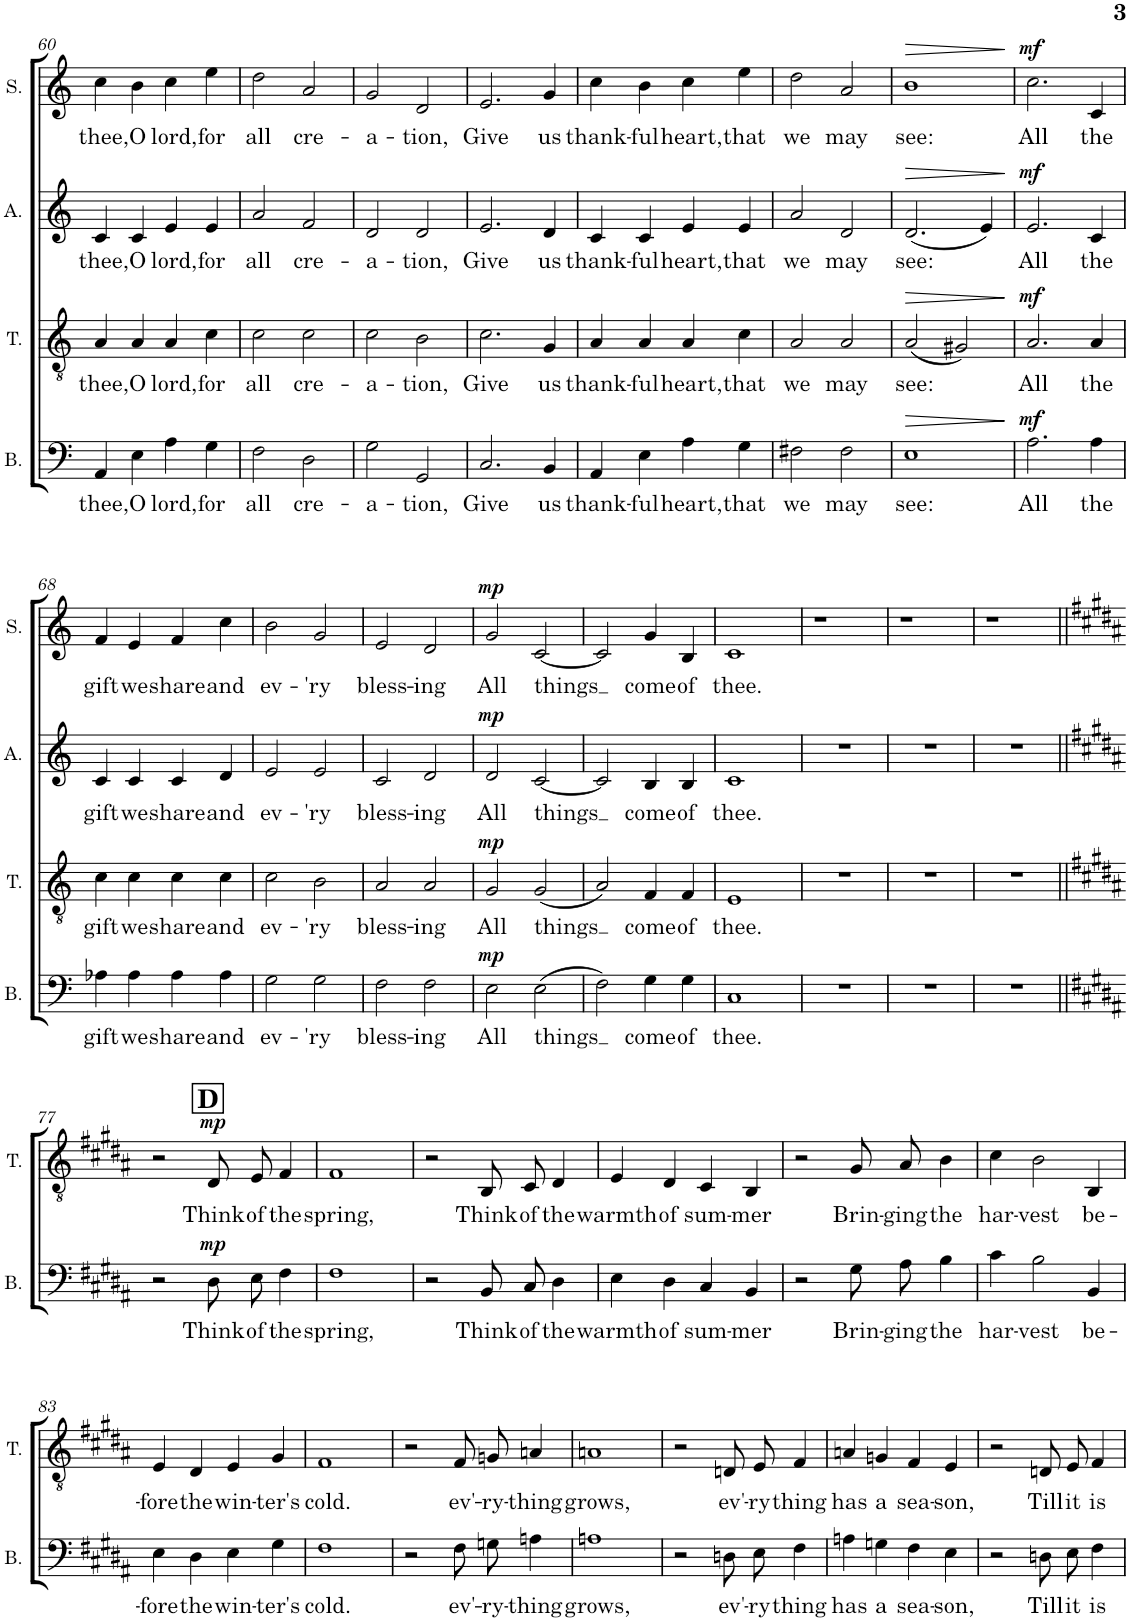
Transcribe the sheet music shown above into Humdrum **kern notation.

**kern	**text	**dynam	**kern	**text	**dynam	**kern	**text	**dynam	**kern	**text	**dynam
*part4	*part4	*part4	*part3	*part3	*part3	*part2	*part2	*part2	*part1	*part1	*part1
*staff4	*staff4	*staff4	*staff3	*staff3	*staff3	*staff2	*staff2	*staff2	*staff1	*staff1	*staff1
*I"Bass	*	*	*I"Tenor	*	*	*I"Alto	*	*	*I"Soprano	*	*
*I'B.	*	*	*I'T.	*	*	*I'A.	*	*	*I'S.	*	*
!!LO:PB:g=z
*clefF4	*	*	*clefGv2	*	*	*clefG2	*	*	*clefG2	*	*
*k[]	*	*	*k[]	*	*	*k[]	*	*	*k[]	*	*
*M2/2	*	*	*M2/2	*	*	*M2/2	*	*	*M2/2	*	*
=60	=60	=60	=60	=60	=60	=60	=60	=60	=60	=60	=60
!	!LO:LY:b	!	!	!LO:LY:b	!	!	!LO:LY:b	!	!	!LO:LY:b	!
4AA/	thee,	.	4A/	thee,	.	4c/	thee,	.	4cc\	thee,	.
!	!LO:LY:b	!	!	!LO:LY:b	!	!	!LO:LY:b	!	!	!LO:LY:b	!
4E\	O	.	4A/	O	.	4c/	O	.	4b\	O	.
!	!LO:LY:b	!	!	!LO:LY:b	!	!	!LO:LY:b	!	!	!LO:LY:b	!
4A\	lord,	.	4A/	lord,	.	4e/	lord,	.	4cc\	lord,	.
!	!LO:LY:b	!	!	!LO:LY:b	!	!	!LO:LY:b	!	!	!LO:LY:b	!
4G\	for	.	4c\	for	.	4e/	for	.	4ee\	for	.
=61	=61	=61	=61	=61	=61	=61	=61	=61	=61	=61	=61
!	!LO:LY:b	!	!	!LO:LY:b	!	!	!LO:LY:b	!	!	!LO:LY:b	!
2F\	all	.	2c\	all	.	2a/	all	.	2dd\	all	.
!	!LO:LY:b	!	!	!LO:LY:b	!	!	!LO:LY:b	!	!	!LO:LY:b	!
2D\	cre-	.	2c\	cre-	.	2f/	cre-	.	2a/	cre-	.
=62	=62	=62	=62	=62	=62	=62	=62	=62	=62	=62	=62
!	!LO:LY:b	!	!	!LO:LY:b	!	!	!LO:LY:b	!	!	!LO:LY:b	!
2G\	-a-	.	2c\	-a-	.	2d/	-a-	.	2g/	-a-	.
!	!LO:LY:b	!	!	!LO:LY:b	!	!	!LO:LY:b	!	!	!LO:LY:b	!
2GG/	-tion,	.	2B\	-tion,	.	2d/	-tion,	.	2d/	-tion,	.
=63	=63	=63	=63	=63	=63	=63	=63	=63	=63	=63	=63
!	!LO:LY:b	!	!	!LO:LY:b	!	!	!LO:LY:b	!	!	!LO:LY:b	!
2.C/	Give	.	2.c\	Give	.	2.e/	Give	.	2.e/	Give	.
!	!LO:LY:b	!	!	!LO:LY:b	!	!	!LO:LY:b	!	!	!LO:LY:b	!
4BB/	us	.	4G/	us	.	4d/	us	.	4g/	us	.
=64	=64	=64	=64	=64	=64	=64	=64	=64	=64	=64	=64
!	!LO:LY:b	!	!	!LO:LY:b	!	!	!LO:LY:b	!	!	!LO:LY:b	!
4AA/	thank-	.	4A/	thank-	.	4c/	thank-	.	4cc\	thank-	.
!	!LO:LY:b	!	!	!LO:LY:b	!	!	!LO:LY:b	!	!	!LO:LY:b	!
4E\	-ful	.	4A/	-ful	.	4c/	-ful	.	4b\	-ful	.
!	!LO:LY:b	!	!	!LO:LY:b	!	!	!LO:LY:b	!	!	!LO:LY:b	!
4A\	heart,	.	4A/	heart,	.	4e/	heart,	.	4cc\	heart,	.
!	!LO:LY:b	!	!	!LO:LY:b	!	!	!LO:LY:b	!	!	!LO:LY:b	!
4G\	that	.	4c\	that	.	4e/	that	.	4ee\	that	.
=65	=65	=65	=65	=65	=65	=65	=65	=65	=65	=65	=65
!	!LO:LY:b	!	!	!LO:LY:b	!	!	!LO:LY:b	!	!	!LO:LY:b	!
2F#X\	we	.	2A/	we	.	2a/	we	.	2dd\	we	.
!	!LO:LY:b	!	!	!LO:LY:b	!	!	!LO:LY:b	!	!	!LO:LY:b	!
2F#\	may	.	2A/	may	.	2d/	may	.	2a/	may	.
=66	=66	=66	=66	=66	=66	=66	=66	=66	=66	=66	=66
!	!LO:LY:b	!LO:HP:b	!	!LO:LY:b	!LO:HP:b	!	!LO:LY:b	!LO:HP:b	!	!LO:LY:b	!LO:HP:b
1E	see:	>	(2A/	see:	>	(2.d/	see:	>	1b	see:	>
.	.	.	2G#X/)	.	.	.	.	.	.	.	.
.	.	.	.	.	.	4e/)	.	.	.	.	.
.	.	]	.	.	]	.	.	]	.	.	]
=67	=67	=67	=67	=67	=67	=67	=67	=67	=67	=67	=67
!	!LO:LY:b	!LO:DY:a	!	!LO:LY:b	!LO:DY:a	!	!LO:LY:b	!LO:DY:a	!	!LO:LY:b	!LO:DY:a
2.A\	All	mf	2.A/	All	mf	2.e/	All	mf	2.cc\	All	mf
!	!LO:LY:b	!	!	!LO:LY:b	!	!	!LO:LY:b	!	!	!LO:LY:b	!
4A\	the	.	4A/	the	.	4c/	the	.	4c/	the	.
!!LO:LB:g=z
=68	=68	=68	=68	=68	=68	=68	=68	=68	=68	=68	=68
!	!LO:LY:b	!	!	!LO:LY:b	!	!	!LO:LY:b	!	!	!LO:LY:b	!
4A-X\	gift	.	4c\	gift	.	4c/	gift	.	4f/	gift	.
!	!LO:LY:b	!	!	!LO:LY:b	!	!	!LO:LY:b	!	!	!LO:LY:b	!
4A-\	we	.	4c\	we	.	4c/	we	.	4e/	we	.
!	!LO:LY:b	!	!	!LO:LY:b	!	!	!LO:LY:b	!	!	!LO:LY:b	!
4A-\	share	.	4c\	share	.	4c/	share	.	4f/	share	.
!	!LO:LY:b	!	!	!LO:LY:b	!	!	!LO:LY:b	!	!	!LO:LY:b	!
4A-\	and	.	4c\	and	.	4d/	and	.	4cc\	and	.
=69	=69	=69	=69	=69	=69	=69	=69	=69	=69	=69	=69
!	!LO:LY:b	!	!	!LO:LY:b	!	!	!LO:LY:b	!	!	!LO:LY:b	!
2G\	ev-	.	2c\	ev-	.	2e/	ev-	.	2b\	ev-	.
!	!LO:LY:b	!	!	!LO:LY:b	!	!	!LO:LY:b	!	!	!LO:LY:b	!
2G\	-'ry	.	2B\	-'ry	.	2e/	-'ry	.	2g/	-'ry	.
=70	=70	=70	=70	=70	=70	=70	=70	=70	=70	=70	=70
!	!LO:LY:b	!	!	!LO:LY:b	!	!	!LO:LY:b	!	!	!LO:LY:b	!
2F\	bless-	.	2A/	bless-	.	2c/	bless-	.	2e/	bless-	.
!	!LO:LY:b	!	!	!LO:LY:b	!	!	!LO:LY:b	!	!	!LO:LY:b	!
2F\	-ing	.	2A/	-ing	.	2d/	-ing	.	2d/	-ing	.
=71	=71	=71	=71	=71	=71	=71	=71	=71	=71	=71	=71
!	!LO:LY:b	!LO:DY:a	!	!LO:LY:b	!LO:DY:a	!	!LO:LY:b	!LO:DY:a	!	!LO:LY:b	!LO:DY:a
2E\	All	mp	2G/	All	mp	2d/	All	mp	2g/	All	mp
!	!LO:LY:b	!	!	!LO:LY:b	!	!	!LO:LY:b	!	!	!LO:LY:b	!
(2E\	things	.	(2G/	things	.	[2c/	things	.	[2c/	things	.
=72	=72	=72	=72	=72	=72	=72	=72	=72	=72	=72	=72
2F\)	.	.	2A/)	.	.	2c/]	.	.	2c/]	.	.
!	!LO:LY:b	!	!	!LO:LY:b	!	!	!LO:LY:b	!	!	!LO:LY:b	!
4G\	come	.	4F/	come	.	4B/	come	.	4g/	come	.
!	!LO:LY:b	!	!	!LO:LY:b	!	!	!LO:LY:b	!	!	!LO:LY:b	!
4G\	of	.	4F/	of	.	4B/	of	.	4B/	of	.
=73	=73	=73	=73	=73	=73	=73	=73	=73	=73	=73	=73
!	!LO:LY:b	!	!	!LO:LY:b	!	!	!LO:LY:b	!	!	!LO:LY:b	!
1C	thee.	.	1E	thee.	.	1c	thee.	.	1c	thee.	.
=74	=74	=74	=74	=74	=74	=74	=74	=74	=74	=74	=74
1r	.	.	1r	.	.	1r	.	.	1r	.	.
=75	=75	=75	=75	=75	=75	=75	=75	=75	=75	=75	=75
1r	.	.	1r	.	.	1r	.	.	1r	.	.
=76	=76	=76	=76	=76	=76	=76	=76	=76	=76	=76	=76
1r	.	.	1r	.	.	1r	.	.	1r	.	.
!!LO:LB:g=z
!!LO:REH:place=s1:a:B:cj:fs=14:t=D:qo=2
=77||	=77||	=77||	=77||	=77||	=77||	=77||	=77||	=77||	=77||	=77||	=77||
*k[f#c#g#d#a#]	*	*	*k[f#c#g#d#a#]	*	*	*k[f#c#g#d#a#]	*	*	*k[f#c#g#d#a#]	*	*
2r	.	.	2r	.	.	1r	.	.	1r	.	.
!	!LO:LY:b	!LO:DY:a	!	!LO:LY:b	!LO:DY:a	!	!	!	!	!	!
8D#\L	Think	mp	8D#/L	Think	mp	.	.	.	.	.	.
!	!LO:LY:b	!	!	!LO:LY:b	!	!	!	!	!	!	!
8E\J	of	.	8E/J	of	.	.	.	.	.	.	.
!	!LO:LY:b	!	!	!LO:LY:b	!	!	!	!	!	!	!
4F#\	the	.	4F#/	the	.	.	.	.	.	.	.
=78	=78	=78	=78	=78	=78	=78	=78	=78	=78	=78	=78
!	!LO:LY:b	!	!	!LO:LY:b	!	!	!	!	!	!	!
1F#	spring,	.	1F#	spring,	.	1r	.	.	1r	.	.
=79	=79	=79	=79	=79	=79	=79	=79	=79	=79	=79	=79
2r	.	.	2r	.	.	1r	.	.	1r	.	.
!	!LO:LY:b	!	!	!LO:LY:b	!	!	!	!	!	!	!
8BB/L	Think	.	8BB/L	Think	.	.	.	.	.	.	.
!	!LO:LY:b	!	!	!LO:LY:b	!	!	!	!	!	!	!
8C#/J	of	.	8C#/J	of	.	.	.	.	.	.	.
!	!LO:LY:b	!	!	!LO:LY:b	!	!	!	!	!	!	!
4D#\	the	.	4D#/	the	.	.	.	.	.	.	.
=80	=80	=80	=80	=80	=80	=80	=80	=80	=80	=80	=80
!	!LO:LY:b	!	!	!LO:LY:b	!	!	!	!	!	!	!
4E\	warmth	.	4E/	warmth	.	1r	.	.	1r	.	.
!	!LO:LY:b	!	!	!LO:LY:b	!	!	!	!	!	!	!
4D#\	of	.	4D#/	of	.	.	.	.	.	.	.
!	!LO:LY:b	!	!	!LO:LY:b	!	!	!	!	!	!	!
4C#/	sum-	.	4C#/	sum-	.	.	.	.	.	.	.
!	!LO:LY:b	!	!	!LO:LY:b	!	!	!	!	!	!	!
4BB/	-mer	.	4BB/	-mer	.	.	.	.	.	.	.
=81	=81	=81	=81	=81	=81	=81	=81	=81	=81	=81	=81
2r	.	.	2r	.	.	1r	.	.	1r	.	.
!	!LO:LY:b	!	!	!LO:LY:b	!	!	!	!	!	!	!
8G#\L	Brin-	.	8G#/L	Brin-	.	.	.	.	.	.	.
!	!LO:LY:b	!	!	!LO:LY:b	!	!	!	!	!	!	!
8A#\J	-ging	.	8A#/J	-ging	.	.	.	.	.	.	.
!	!LO:LY:b	!	!	!LO:LY:b	!	!	!	!	!	!	!
4B\	the	.	4B\	the	.	.	.	.	.	.	.
=82	=82	=82	=82	=82	=82	=82	=82	=82	=82	=82	=82
!	!LO:LY:b	!	!	!LO:LY:b	!	!	!	!	!	!	!
4c#\	har-	.	4c#\	har-	.	1r	.	.	1r	.	.
!	!LO:LY:b	!	!	!LO:LY:b	!	!	!	!	!	!	!
2B\	-vest	.	2B\	-vest	.	.	.	.	.	.	.
!	!LO:LY:b	!	!	!LO:LY:b	!	!	!	!	!	!	!
4BB/	be-	.	4BB/	be-	.	.	.	.	.	.	.
!!LO:LB:g=z
=83	=83	=83	=83	=83	=83	=83	=83	=83	=83	=83	=83
!	!LO:LY:b	!	!	!LO:LY:b	!	!	!	!	!	!	!
4E\	-fore	.	4E/	-fore	.	1r	.	.	1r	.	.
!	!LO:LY:b	!	!	!LO:LY:b	!	!	!	!	!	!	!
4D#\	the	.	4D#/	the	.	.	.	.	.	.	.
!	!LO:LY:b	!	!	!LO:LY:b	!	!	!	!	!	!	!
4E\	win-	.	4E/	win-	.	.	.	.	.	.	.
!	!LO:LY:b	!	!	!LO:LY:b	!	!	!	!	!	!	!
4G#\	-ter's	.	4G#/	-ter's	.	.	.	.	.	.	.
=84	=84	=84	=84	=84	=84	=84	=84	=84	=84	=84	=84
!	!LO:LY:b	!	!	!LO:LY:b	!	!	!	!	!	!	!
1F#	cold.	.	1F#	cold.	.	1r	.	.	1r	.	.
=85	=85	=85	=85	=85	=85	=85	=85	=85	=85	=85	=85
2r	.	.	2r	.	.	1r	.	.	1r	.	.
!	!LO:LY:b	!	!	!LO:LY:b	!	!	!	!	!	!	!
8F#\L	ev'-	.	8F#/L	ev'-	.	.	.	.	.	.	.
!	!LO:LY:b	!	!	!LO:LY:b	!	!	!	!	!	!	!
8Gn\J	-ry-	.	8Gn/J	-ry-	.	.	.	.	.	.	.
!	!LO:LY:b	!	!	!LO:LY:b	!	!	!	!	!	!	!
4An\	-thing	.	4An/	-thing	.	.	.	.	.	.	.
=86	=86	=86	=86	=86	=86	=86	=86	=86	=86	=86	=86
!	!LO:LY:b	!	!	!LO:LY:b	!	!	!	!	!	!	!
1An	grows,	.	1An	grows,	.	1r	.	.	1r	.	.
=87	=87	=87	=87	=87	=87	=87	=87	=87	=87	=87	=87
2r	.	.	2r	.	.	1r	.	.	1r	.	.
!	!LO:LY:b	!	!	!LO:LY:b	!	!	!	!	!	!	!
8Dn\L	ev'-	.	8Dn/L	ev'-	.	.	.	.	.	.	.
!	!LO:LY:b	!	!	!LO:LY:b	!	!	!	!	!	!	!
8E\J	-ry	.	8E/J	-ry	.	.	.	.	.	.	.
!	!LO:LY:b	!	!	!LO:LY:b	!	!	!	!	!	!	!
4F#\	thing	.	4F#/	thing	.	.	.	.	.	.	.
=88	=88	=88	=88	=88	=88	=88	=88	=88	=88	=88	=88
!	!LO:LY:b	!	!	!LO:LY:b	!	!	!	!	!	!	!
4An\	has	.	4An/	has	.	1r	.	.	1r	.	.
!	!LO:LY:b	!	!	!LO:LY:b	!	!	!	!	!	!	!
4Gn\	a	.	4Gn/	a	.	.	.	.	.	.	.
!	!LO:LY:b	!	!	!LO:LY:b	!	!	!	!	!	!	!
4F#\	sea-	.	4F#/	sea-	.	.	.	.	.	.	.
!	!LO:LY:b	!	!	!LO:LY:b	!	!	!	!	!	!	!
4E\	-son,	.	4E/	-son,	.	.	.	.	.	.	.
=89	=89	=89	=89	=89	=89	=89	=89	=89	=89	=89	=89
2r	.	.	2r	.	.	1r	.	.	1r	.	.
!	!LO:LY:b	!	!	!LO:LY:b	!	!	!	!	!	!	!
8Dn\L	Till	.	8Dn/L	Till	.	.	.	.	.	.	.
!	!LO:LY:b	!	!	!LO:LY:b	!	!	!	!	!	!	!
8E\J	it	.	8E/J	it	.	.	.	.	.	.	.
!	!LO:LY:b	!	!	!LO:LY:b	!	!	!	!	!	!	!
4F#\	is	.	4F#/	is	.	.	.	.	.	.	.
=	=	=	=	=	=	=	=	=	=	=	=
*-	*-	*-	*-	*-	*-	*-	*-	*-	*-	*-	*-
